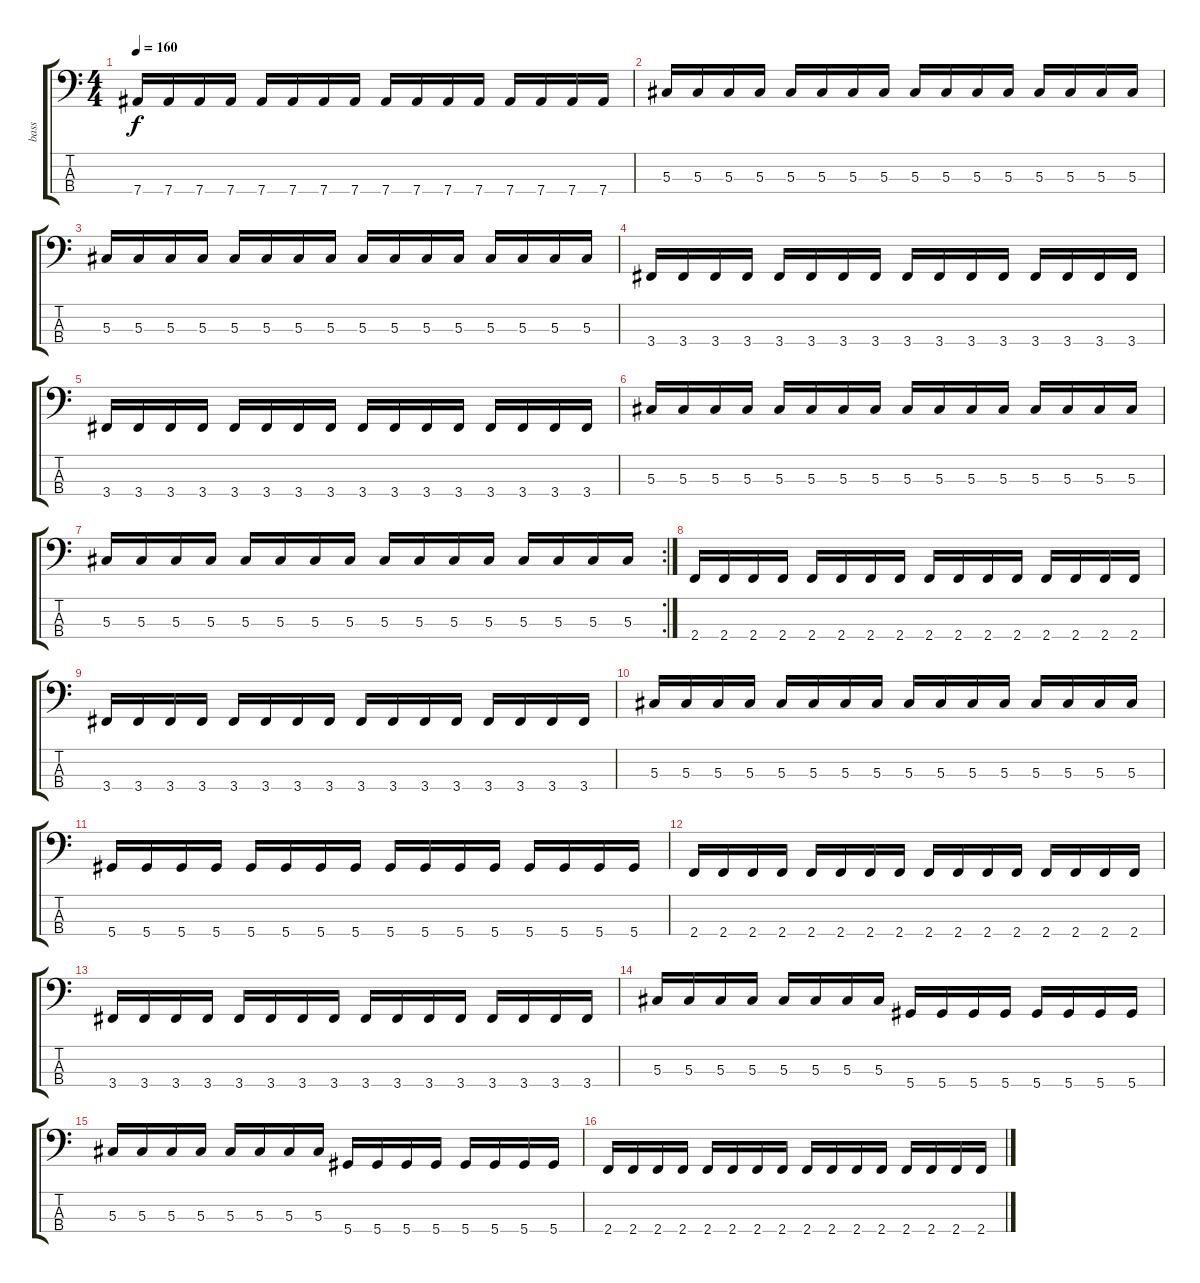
\track ("bass" "bass") {instrument electricbassfinger}
\staff {score tabs}
\tuning (Gb2 Db2 Ab1 Eb1) {hide}
\ts (4 4)
\tempo 160
\clef f4
\ks c
7.4.16{dy f} 7.4.16 7.4.16 7.4.16 7.4.16 7.4.16 7.4.16 7.4.16 7.4.16 7.4.16 7.4.16 7.4.16 7.4.16 7.4.16 7.4.16 7.4.16 |
5.3.16 5.3.16 5.3.16 5.3.16 5.3.16 5.3.16 5.3.16 5.3.16 5.3.16 5.3.16 5.3.16 5.3.16 5.3.16 5.3.16 5.3.16 5.3.16 |
5.3.16 5.3.16 5.3.16 5.3.16 5.3.16 5.3.16 5.3.16 5.3.16 5.3.16 5.3.16 5.3.16 5.3.16 5.3.16 5.3.16 5.3.16 5.3.16 |
3.4.16 3.4.16 3.4.16 3.4.16 3.4.16 3.4.16 3.4.16 3.4.16 3.4.16 3.4.16 3.4.16 3.4.16 3.4.16 3.4.16 3.4.16 3.4.16 |
3.4.16 3.4.16 3.4.16 3.4.16 3.4.16 3.4.16 3.4.16 3.4.16 3.4.16 3.4.16 3.4.16 3.4.16 3.4.16 3.4.16 3.4.16 3.4.16 |
5.3.16 5.3.16 5.3.16 5.3.16 5.3.16 5.3.16 5.3.16 5.3.16 5.3.16 5.3.16 5.3.16 5.3.16 5.3.16 5.3.16 5.3.16 5.3.16 |
\rc 2
5.3.16 5.3.16 5.3.16 5.3.16 5.3.16 5.3.16 5.3.16 5.3.16 5.3.16 5.3.16 5.3.16 5.3.16 5.3.16 5.3.16 5.3.16 5.3.16 |
2.4.16 2.4.16 2.4.16 2.4.16 2.4.16 2.4.16 2.4.16 2.4.16 2.4.16 2.4.16 2.4.16 2.4.16 2.4.16 2.4.16 2.4.16 2.4.16 |
3.4.16 3.4.16 3.4.16 3.4.16 3.4.16 3.4.16 3.4.16 3.4.16 3.4.16 3.4.16 3.4.16 3.4.16 3.4.16 3.4.16 3.4.16 3.4.16 |
5.3.16 5.3.16 5.3.16 5.3.16 5.3.16 5.3.16 5.3.16 5.3.16 5.3.16 5.3.16 5.3.16 5.3.16 5.3.16 5.3.16 5.3.16 5.3.16 |
5.4.16 5.4.16 5.4.16 5.4.16 5.4.16 5.4.16 5.4.16 5.4.16 5.4.16 5.4.16 5.4.16 5.4.16 5.4.16 5.4.16 5.4.16 5.4.16 |
2.4.16 2.4.16 2.4.16 2.4.16 2.4.16 2.4.16 2.4.16 2.4.16 2.4.16 2.4.16 2.4.16 2.4.16 2.4.16 2.4.16 2.4.16 2.4.16 |
3.4.16 3.4.16 3.4.16 3.4.16 3.4.16 3.4.16 3.4.16 3.4.16 3.4.16 3.4.16 3.4.16 3.4.16 3.4.16 3.4.16 3.4.16 3.4.16 |
5.3.16 5.3.16 5.3.16 5.3.16 5.3.16 5.3.16 5.3.16 5.3.16 5.4.16 5.4.16 5.4.16 5.4.16 5.4.16 5.4.16 5.4.16 5.4.16 |
5.3.16 5.3.16 5.3.16 5.3.16 5.3.16 5.3.16 5.3.16 5.3.16 5.4.16 5.4.16 5.4.16 5.4.16 5.4.16 5.4.16 5.4.16 5.4.16 |
2.4.16 2.4.16 2.4.16 2.4.16 2.4.16 2.4.16 2.4.16 2.4.16 2.4.16 2.4.16 2.4.16 2.4.16 2.4.16 2.4.16 2.4.16 2.4.16
